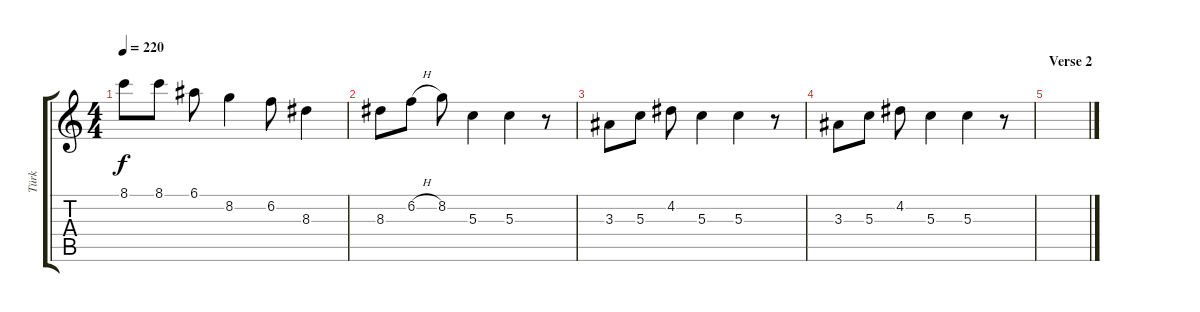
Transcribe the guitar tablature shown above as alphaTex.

\track ("Türk" "Türk") {instrument overdrivenguitar}
\staff {score tabs}
\tuning (E4 B3 G3 D3 A2 E2) {hide}
\ts (4 4)
\tempo 220
\clef g2
\ks c
8.1.8{dy f} 8.1.8 6.1.8 8.2.4 6.2.8 8.3.4 |
8.3.8 6.2{h}.8 8.2.8 5.3.4 5.3.4 r.8 |
3.3.8 5.3.8 4.2.8 5.3.4 5.3.4 r.8 |
3.3.8 5.3.8 4.2.8 5.3.4 5.3.4 r.8 |
\section ("" "Verse 2")
